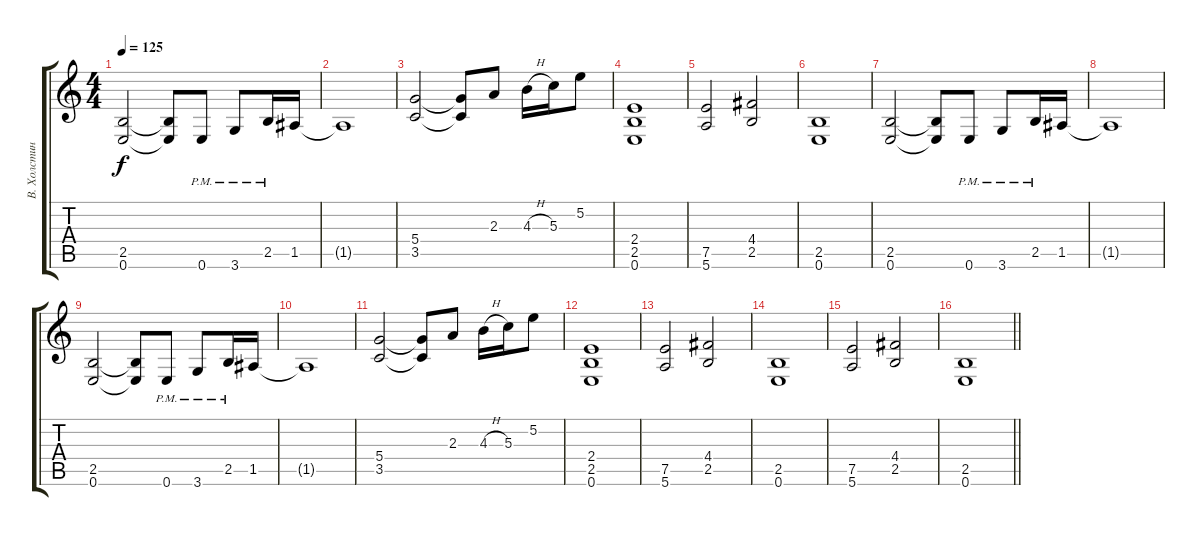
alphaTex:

\track ("В. Холстинин" "В. Холстин") {instrument distortionguitar}
\staff {score tabs}
\tuning (E4 B3 G3 D3 A2 E2) {hide}
\ts (4 4)
\tempo 125
\clef g2
\ks c
(2.5 0.6).2{dy f} (2.5{t} 0.6{t}).8 0.6{pm}.8 3.6{pm}.8 2.5{pm}.16 1.5.16 |
1.5{t}.1 |
(5.4 3.5).2 (5.4{t} 3.5{t}).8 2.3.8 4.3{h}.16 5.3.16 5.2.8 |
(2.4 2.5 0.6).1 |
(7.5 5.6).2 (4.4 2.5).2 |
(2.5 0.6).1 |
(2.5 0.6).2 (2.5{t} 0.6{t}).8 0.6{pm}.8 3.6{pm}.8 2.5{pm}.16 1.5.16 |
1.5{t}.1 |
(2.5 0.6).2 (2.5{t} 0.6{t}).8 0.6{pm}.8 3.6{pm}.8 2.5{pm}.16 1.5.16 |
1.5{t}.1 |
(5.4 3.5).2 (5.4{t} 3.5{t}).8 2.3.8 4.3{h}.16 5.3.16 5.2.8 |
(2.4 2.5 0.6).1 |
(7.5 5.6).2 (4.4 2.5).2 |
(2.5 0.6).1 |
(7.5 5.6).2 (4.4 2.5).2 |
\barLineRight lightlight
(2.5 0.6).1
